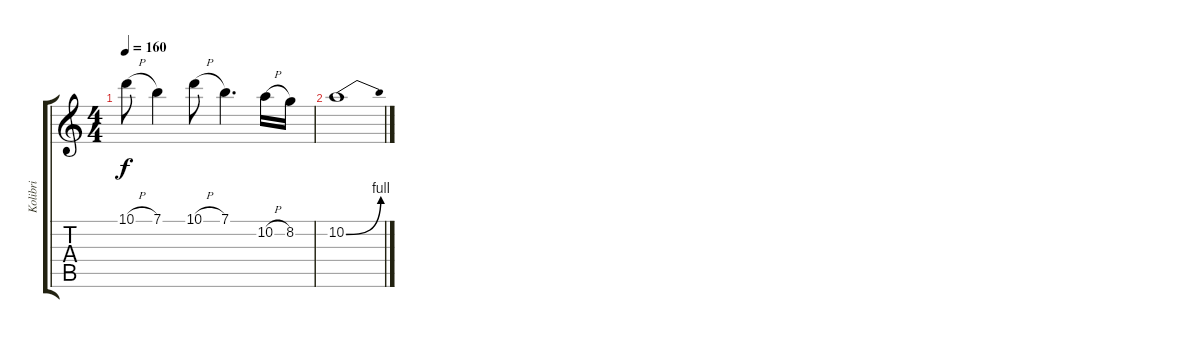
\track ("Kolibri" "Kolibri") {instrument distortionguitar}
\staff {score tabs}
\tuning (E4 B3 G3 D3 A2 E2) {hide}
\ts (4 4)
\tempo 160
\clef g2
\ks c
10.1{h}.8{dy f} 7.1.4 10.1{h}.8 7.1.4{d} 10.2{h}.16 8.2.16 |
10.2{be (bend 0 0 60 4)}.1
